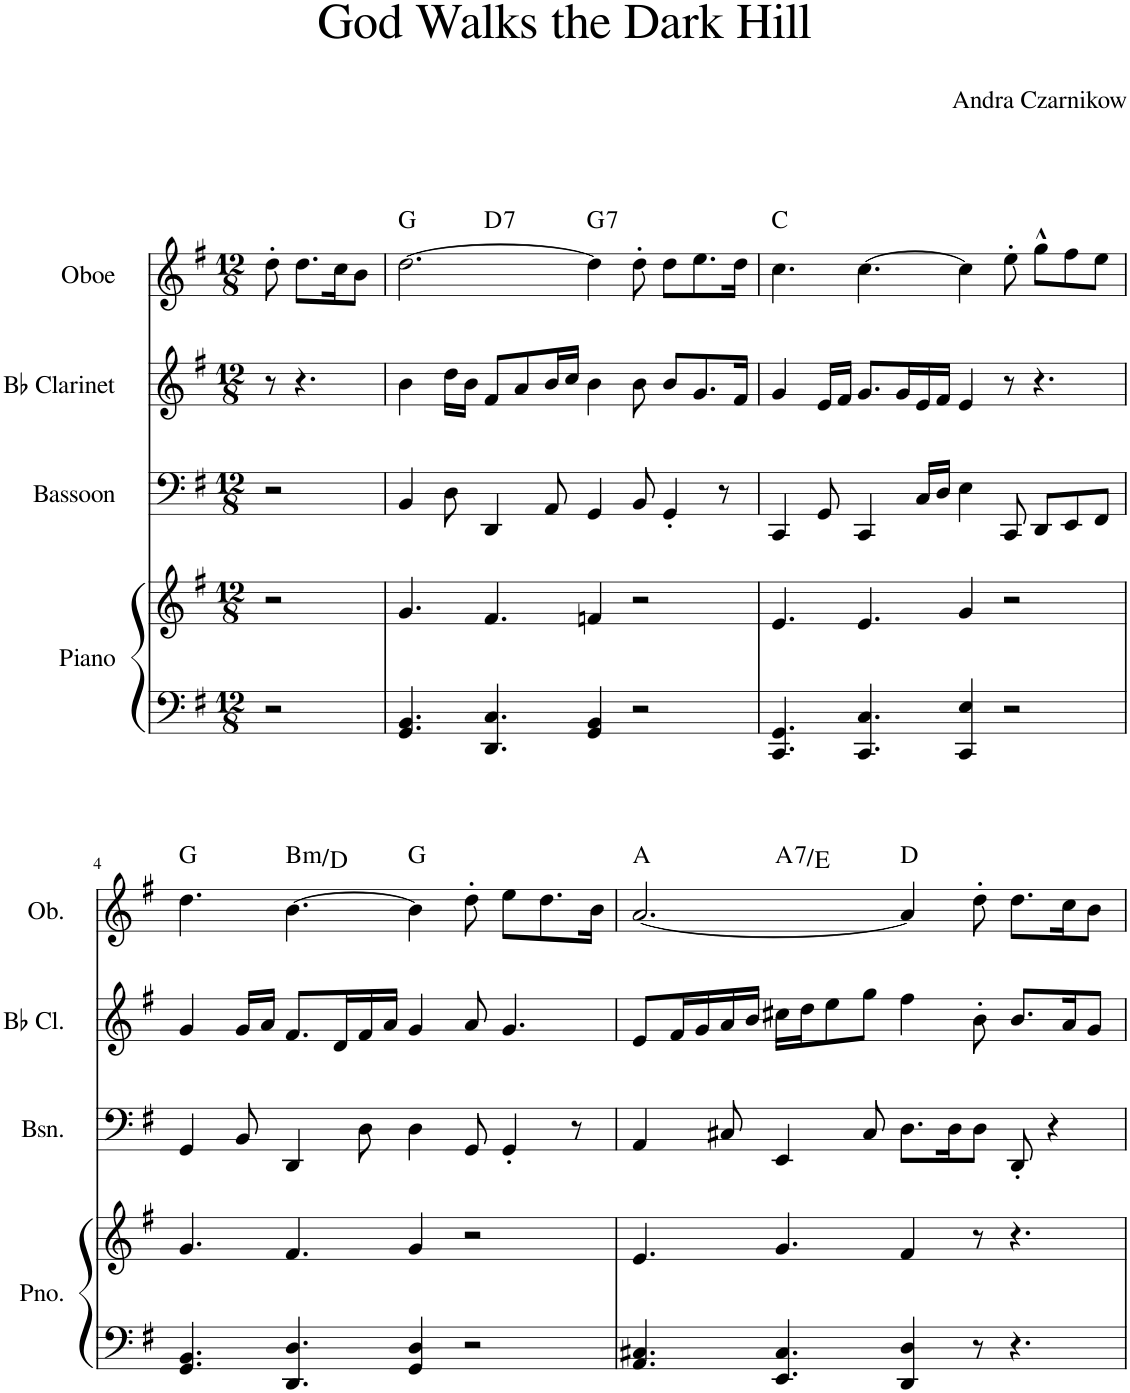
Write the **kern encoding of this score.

**kern	**kern	**kern	**kern	**kern	**harte
*part4	*part4	*part3	*part2	*part1	*part1
*staff5	*staff4	*staff3	*staff2	*staff1	*
*I"Piano	*	*I"Bassoon	*I"Bb Clarinet	*I"Oboe	*
*I'Pno.	*	*I'Bsn.	*I'Bb Cl.	*I'Ob.	*
*clefF4	*clefG2	*clefF4	*clefG2	*clefG2	*
*	*	*	*ITrd1c2	*	*
*k[f#]	*k[f#]	*k[f#]	*k[f#]	*k[f#]	*
*M12/8	*M12/8	*M12/8	*M12/8	*M12/8	*
=1	=1	=1	=1	=1	=1
2r	2r	2r	8r	8dd'\	.
.	.	.	4.r	8.dd\L	.
.	.	.	.	16cc\K	.
.	.	.	.	8b\J	.
=2	=2	=2	=2	=2	=2
*	*	*	*	*^	*
4.GG/ 4.BB/	4.g/	4BB/	4b\	[2.dd\	4.ryy	G:maj
.	.	8D\	16dd\LL	.	.	.
.	.	.	16b\JJ	.	.	.
!	!	!	!	!	!	!LO:H:kt=7
4.DD/ 4.C/	4.f#/	4DD/	8f#/L	.	1ryy	D:7
.	.	.	8a/	.	.	.
.	.	8AA/	16b/L	.	.	.
.	.	.	16cc/JJ	.	.	.
!	!	!	!	!	!	!LO:H:kt=7
4GG/ 4BB/	4fn/	4GG/	4b\	4dd\]	.	G:7
2r	2r	8BB/	8b\	8dd'\	.	.
.	.	4GG'/	8b/L	8dd\L	.	.
.	.	.	8.g/	8.ee\	.	.
.	.	8r	.	.	8ryy	.
.	.	.	16f#/Jk	16dd\Jk	.	.
*	*	*	*	*v	*v	*
=3	=3	=3	=3	=3	=3
4.CC/ 4.GG/	4.e/	4CC/	4g/	4.cc\	C:maj
.	.	8GG/	16e/LL	.	.
.	.	.	16f#/JJ	.	.
4.CC/ 4.C/	4.e/	4CC/	8.g/L	[4.cc\	.
.	.	.	16g/L	.	.
.	.	16C/LL	16e/	.	.
.	.	16D/JJ	16f#/JJ	.	.
4CC/ 4E/	4g/	4E\	4e/	4cc\]	.
2r	2r	8CC/	8r	8ee'\	.
.	.	8DD/L	4.r	8gg^^\L	.
.	.	8EE/	.	8ff#\	.
.	.	8FF#/J	.	8ee\J	.
!!LO:LB:g=z
=4	=4	=4	=4	=4	=4
4.GG/ 4.BB/	4.g/	4GG/	4g/	4.dd\	G:maj
.	.	8BB/	16g/LL	.	.
.	.	.	16a/JJ	.	.
!	!	!	!	!	!LO:H:kt=m
4.DD/ 4.D/	4.f#/	4DD/	8.f#/L	[4.b\	B:min/b3
.	.	.	16d/L	.	.
.	.	8D\	16f#/	.	.
.	.	.	16a/JJ	.	.
4GG/ 4D/	4g/	4D\	4g/	4b\]	G:maj
2r	2r	8GG/	8a/	8dd'\	.
.	.	4GG'/	4.g/	8ee\L	.
.	.	.	.	8.dd\	.
.	.	8r	.	.	.
.	.	.	.	16b\Jk	.
=5	=5	=5	=5	=5	=5
*	*	*	*	*^	*
4.AA/ 4.C#X/	4.e/	4AA/	8e/L	[2.a/	4.ryy	A:maj
.	.	.	16f#/L	.	.	.
.	.	.	16g/	.	.	.
.	.	8C#X/	16a/	.	.	.
.	.	.	16b/JJ	.	.	.
!	!	!	!	!	!	!LO:H:kt=7
4.EE/ 4.C#/	4.g/	4EE/	16cc#X\LL	.	1ryy	A:7/5
.	.	.	16dd\J	.	.	.
.	.	.	8ee\	.	.	.
.	.	8C#/	8gg\J	.	.	.
4DD/ 4D/	4f#/	8.D\L	4ff#\	4a/]	.	D:maj
.	.	16D\K	.	.	.	.
8r	8r	8D\J	8b'\	8dd'\	.	.
4.r	4.r	8DD'/	8.b/L	8.dd\L	.	.
.	.	4r	.	.	.	.
.	.	.	16a/K	16cc\K	.	.
.	.	.	8g/J	8b\J	8ryy	.
*	*	*	*	*v	*v	*
=	=	=	=	=	=
*-	*-	*-	*-	*-	*-
